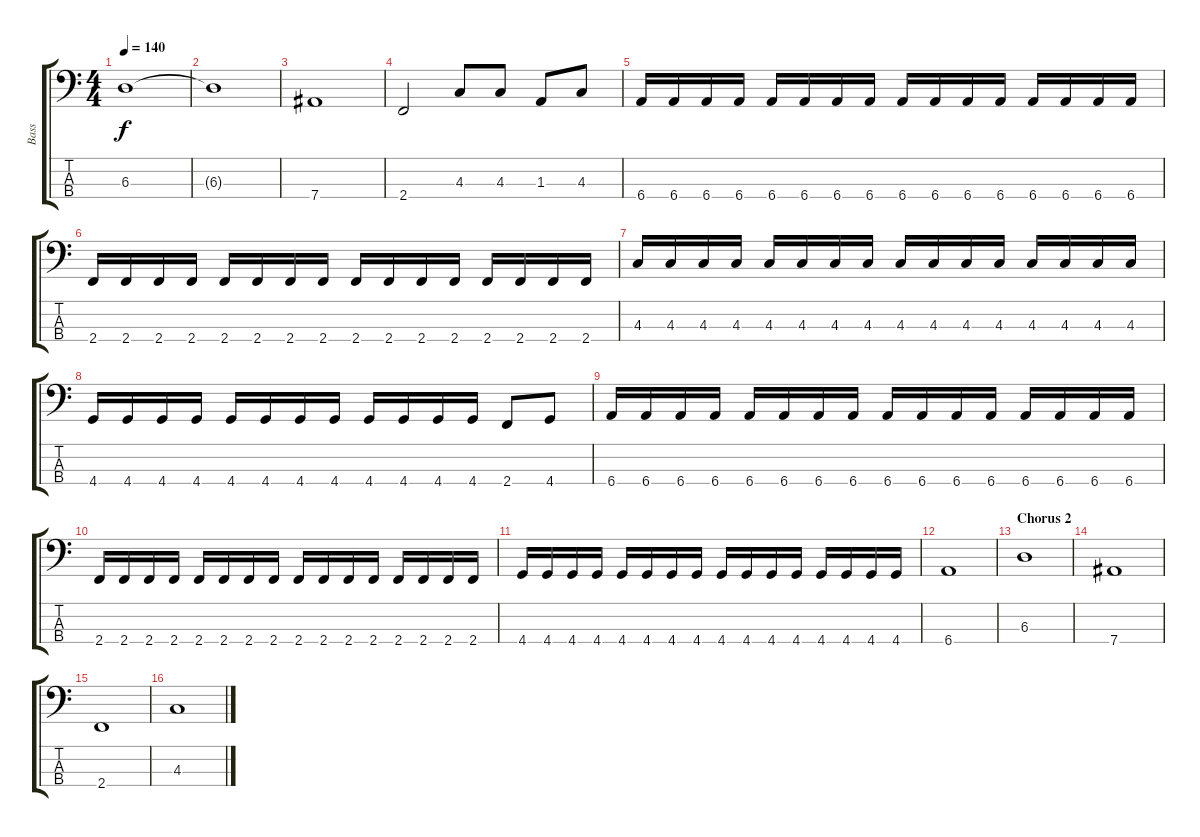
\track ("Bass" "Bass") {instrument electricbasspick}
\staff {score tabs}
\tuning (Gb2 Db2 Ab1 Eb1) {hide}
\ts (4 4)
\tempo 140
\clef f4
\ks c
6.3.1{dy f} |
6.3{t}.1 |
7.4.1 |
2.4.2 4.3.8 4.3.8 1.3.8 4.3.8 |
6.4.16 6.4.16 6.4.16 6.4.16 6.4.16 6.4.16 6.4.16 6.4.16 6.4.16 6.4.16 6.4.16 6.4.16 6.4.16 6.4.16 6.4.16 6.4.16 |
2.4.16 2.4.16 2.4.16 2.4.16 2.4.16 2.4.16 2.4.16 2.4.16 2.4.16 2.4.16 2.4.16 2.4.16 2.4.16 2.4.16 2.4.16 2.4.16 |
4.3.16 4.3.16 4.3.16 4.3.16 4.3.16 4.3.16 4.3.16 4.3.16 4.3.16 4.3.16 4.3.16 4.3.16 4.3.16 4.3.16 4.3.16 4.3.16 |
4.4.16 4.4.16 4.4.16 4.4.16 4.4.16 4.4.16 4.4.16 4.4.16 4.4.16 4.4.16 4.4.16 4.4.16 2.4.8 4.4.8 |
6.4.16 6.4.16 6.4.16 6.4.16 6.4.16 6.4.16 6.4.16 6.4.16 6.4.16 6.4.16 6.4.16 6.4.16 6.4.16 6.4.16 6.4.16 6.4.16 |
2.4.16 2.4.16 2.4.16 2.4.16 2.4.16 2.4.16 2.4.16 2.4.16 2.4.16 2.4.16 2.4.16 2.4.16 2.4.16 2.4.16 2.4.16 2.4.16 |
4.4.16 4.4.16 4.4.16 4.4.16 4.4.16 4.4.16 4.4.16 4.4.16 4.4.16 4.4.16 4.4.16 4.4.16 4.4.16 4.4.16 4.4.16 4.4.16 |
6.4.1 |
\section ("" "Chorus 2")
6.3.1 |
7.4.1 |
2.4.1 |
4.3.1
